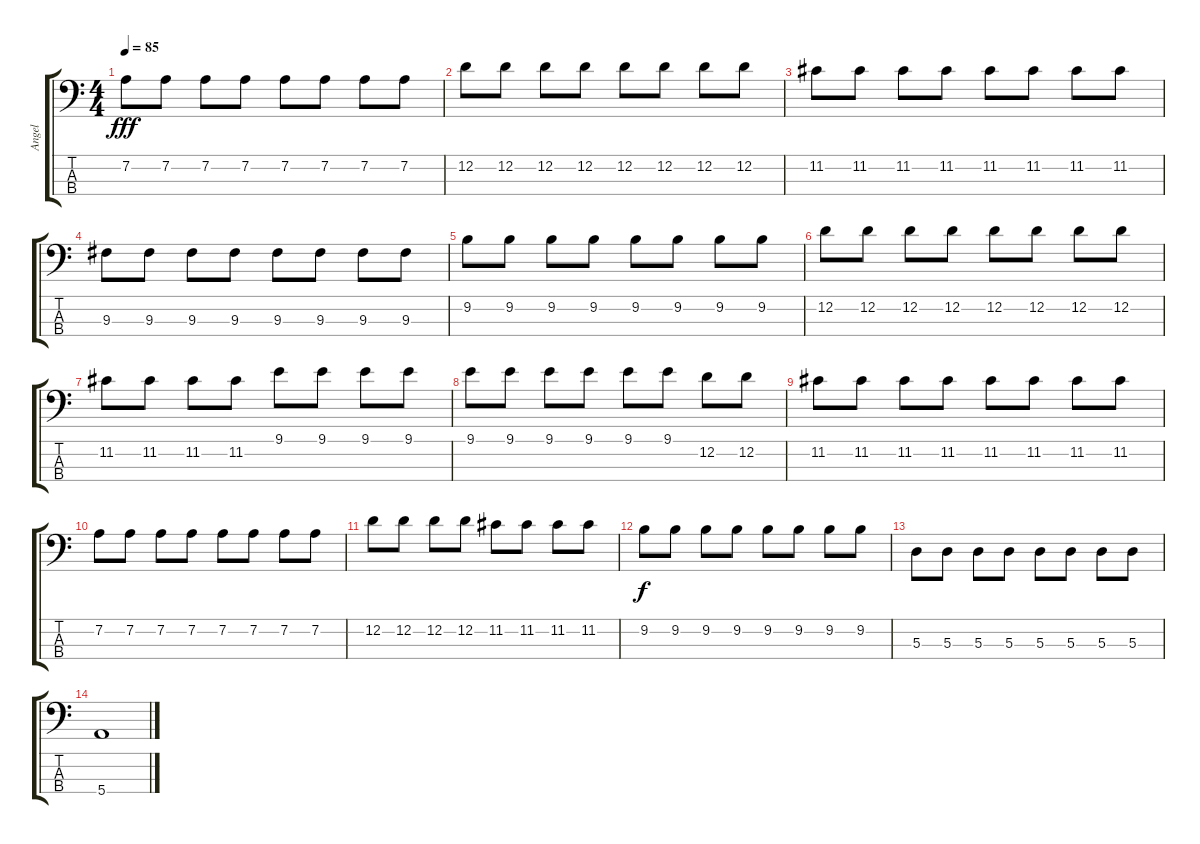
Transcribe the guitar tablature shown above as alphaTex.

\track ("Angel" "Angel") {instrument electricbassfinger}
\staff {score tabs}
\tuning (G2 D2 A1 E1) {hide}
\ts (4 4)
\tempo 85
\clef f4
\ks c
7.2.8{dy fff} 7.2.8 7.2.8 7.2.8 7.2.8 7.2.8 7.2.8 7.2.8 |
12.2.8 12.2.8 12.2.8 12.2.8 12.2.8 12.2.8 12.2.8 12.2.8 |
11.2.8 11.2.8 11.2.8 11.2.8 11.2.8 11.2.8 11.2.8 11.2.8 |
9.3.8 9.3.8 9.3.8 9.3.8 9.3.8 9.3.8 9.3.8 9.3.8 |
9.2.8 9.2.8 9.2.8 9.2.8 9.2.8 9.2.8 9.2.8 9.2.8 |
12.2.8 12.2.8 12.2.8 12.2.8 12.2.8 12.2.8 12.2.8 12.2.8 |
11.2.8 11.2.8 11.2.8 11.2.8 9.1.8 9.1.8 9.1.8 9.1.8 |
9.1.8 9.1.8 9.1.8 9.1.8 9.1.8 9.1.8 12.2.8 12.2.8 |
11.2.8 11.2.8 11.2.8 11.2.8 11.2.8 11.2.8 11.2.8 11.2.8 |
7.2.8 7.2.8 7.2.8 7.2.8 7.2.8 7.2.8 7.2.8 7.2.8 |
12.2.8 12.2.8 12.2.8 12.2.8 11.2.8 11.2.8 11.2.8 11.2.8 |
9.2.8{dy f} 9.2.8 9.2.8 9.2.8 9.2.8 9.2.8 9.2.8 9.2.8 |
5.3.8 5.3.8 5.3.8 5.3.8 5.3.8 5.3.8 5.3.8 5.3.8 |
5.4.1
